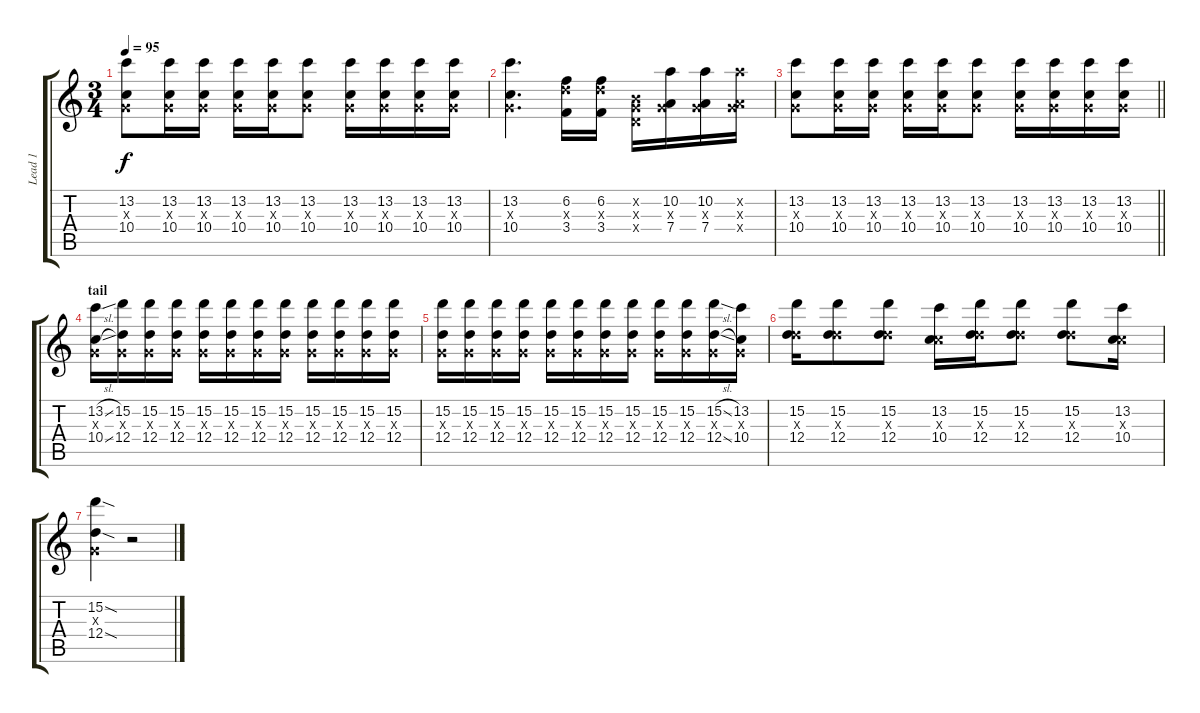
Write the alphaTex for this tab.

\track ("Lead 1" "Lead 1") {instrument overdrivenguitar}
\staff {score tabs}
\tuning (E4 B3 G3 D3 A2 D2) {hide}
\ts (3 4)
\tempo 95
\clef g2
\ks c
(13.2 0.3{x} 10.4).8{dy f} (13.2 0.3{x} 10.4).16 (13.2 0.3{x} 10.4).16 (13.2 0.3{x} 10.4).16 (13.2 0.3{x} 10.4).16 (13.2 0.3{x} 10.4).8 (13.2 0.3{x} 10.4).16 (13.2 0.3{x} 10.4).16 (13.2 0.3{x} 10.4).16 (13.2 0.3{x} 10.4).16 |
(13.2 0.3{x} 10.4).4{d} (6.2 7.3{x} 3.4).16 (6.2 7.3{x} 3.4).16 (0.2{x} 0.3{x} 0.4{x}).16 (10.2 0.3{x} 7.4).16 (10.2 0.3{x} 7.4).16 (10.2{x} 0.3{x} 7.4{x}).16 |
\barLineRight lightlight
(13.2 0.3{x} 10.4).8 (13.2 0.3{x} 10.4).16 (13.2 0.3{x} 10.4).16 (13.2 0.3{x} 10.4).16 (13.2 0.3{x} 10.4).16 (13.2 0.3{x} 10.4).8 (13.2 0.3{x} 10.4).16 (13.2 0.3{x} 10.4).16 (13.2 0.3{x} 10.4).16 (13.2 0.3{x} 10.4).16 |
\section ("" "tail")
(13.2{sl} 0.3{x} 10.4{sl}).16 (15.2 0.3{x} 12.4).16 (15.2 0.3{x} 12.4).16 (15.2 0.3{x} 12.4).16 (15.2 0.3{x} 12.4).16 (15.2 0.3{x} 12.4).16 (15.2 0.3{x} 12.4).16 (15.2 0.3{x} 12.4).16 (15.2 0.3{x} 12.4).16 (15.2 0.3{x} 12.4).16 (15.2 0.3{x} 12.4).16 (15.2 0.3{x} 12.4).16 |
(15.2 0.3{x} 12.4).16 (15.2 0.3{x} 12.4).16 (15.2 0.3{x} 12.4).16 (15.2 0.3{x} 12.4).16 (15.2 0.3{x} 12.4).16 (15.2 0.3{x} 12.4).16 (15.2 0.3{x} 12.4).16 (15.2 0.3{x} 12.4).16 (15.2 0.3{x} 12.4).16 (15.2 0.3{x} 12.4).16 (15.2{sl} 0.3{x} 12.4{sl}).16 (13.2 0.3{x} 10.4).16 |
(15.2 7.3{x} 12.4).16 (15.2 7.3{x} 12.4).8 (15.2 7.3{x} 12.4).8 (13.2 5.3{x} 10.4).16 (15.2 7.3{x} 12.4).16 (15.2 7.3{x} 12.4).8 (15.2 7.3{x} 12.4).8 (13.2 5.3{x} 10.4).16 |
(15.2{sod} 0.3{x} 12.4{sod}).4 r.2
